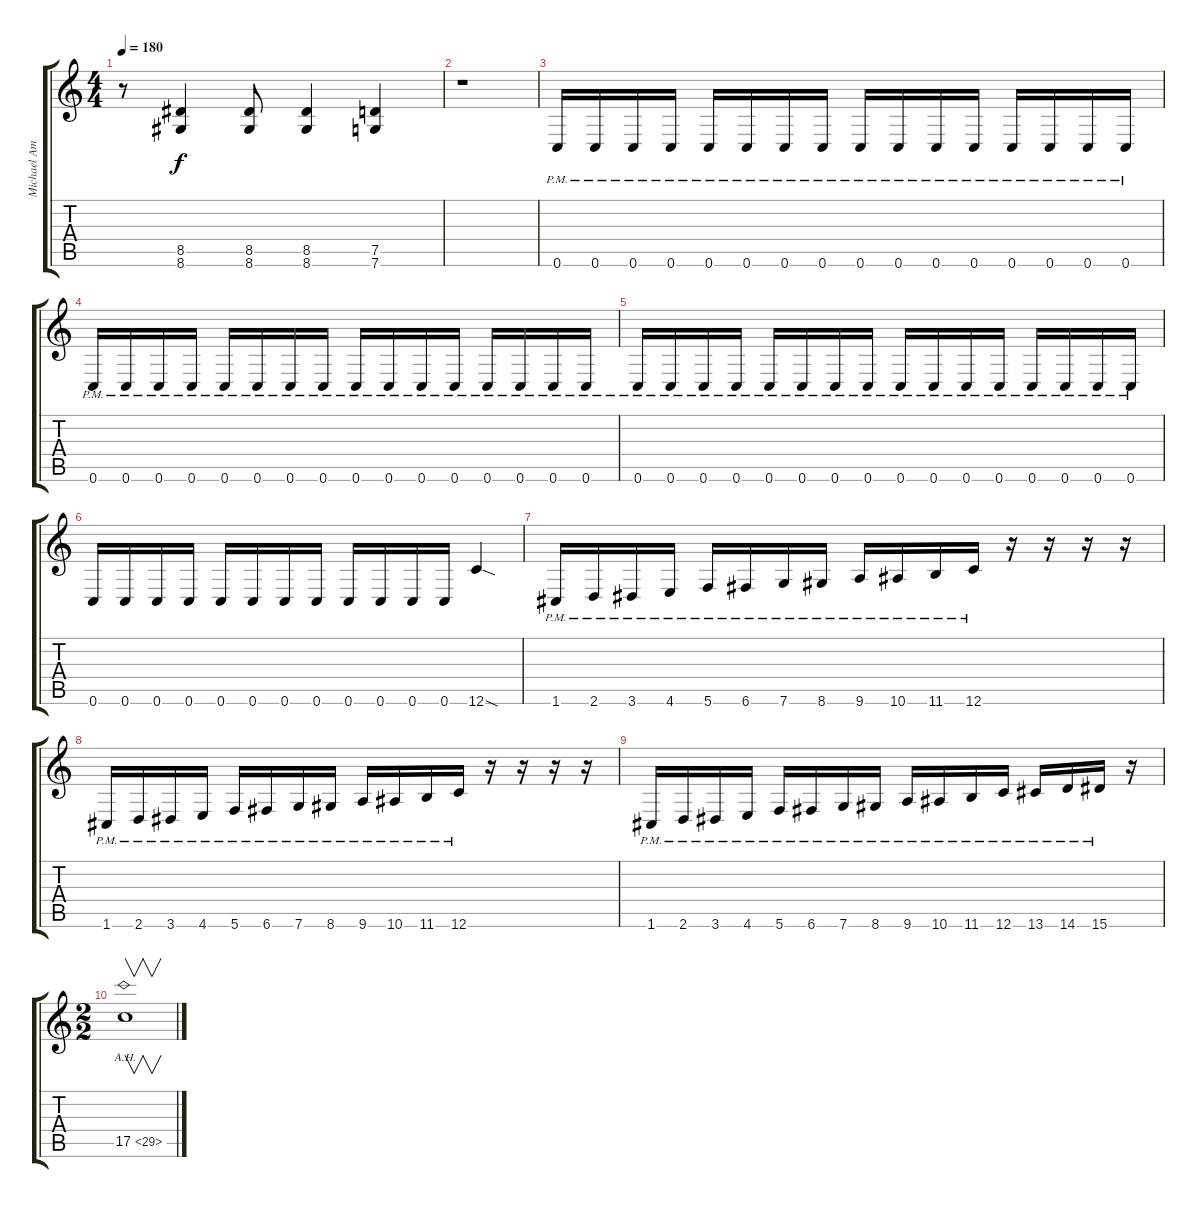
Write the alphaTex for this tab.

\track ("Michael Amott" "Michael Am") {instrument distortionguitar}
\staff {score tabs}
\tuning (D4 A3 F3 C3 G2 C2) {hide}
\ts (4 4)
\tempo 180
\clef g2
\ks c
r.8{dy f} (8.5 8.6).4 (8.5 8.6).8 (8.5 8.6).4 (7.5 7.6).4 |
r.1 |
0.6{pm}.16 0.6{pm}.16 0.6{pm}.16 0.6{pm}.16 0.6{pm}.16 0.6{pm}.16 0.6{pm}.16 0.6{pm}.16 0.6{pm}.16 0.6{pm}.16 0.6{pm}.16 0.6{pm}.16 0.6{pm}.16 0.6{pm}.16 0.6{pm}.16 0.6{pm}.16 |
0.6{pm}.16 0.6{pm}.16 0.6{pm}.16 0.6{pm}.16 0.6{pm}.16 0.6{pm}.16 0.6{pm}.16 0.6{pm}.16 0.6{pm}.16 0.6{pm}.16 0.6{pm}.16 0.6{pm}.16 0.6{pm}.16 0.6{pm}.16 0.6{pm}.16 0.6{pm}.16 |
0.6{pm}.16 0.6{pm}.16 0.6{pm}.16 0.6{pm}.16 0.6{pm}.16 0.6{pm}.16 0.6{pm}.16 0.6{pm}.16 0.6{pm}.16 0.6{pm}.16 0.6{pm}.16 0.6{pm}.16 0.6{pm}.16 0.6{pm}.16 0.6{pm}.16 0.6{pm}.16 |
0.6.16 0.6.16 0.6.16 0.6.16 0.6.16 0.6.16 0.6.16 0.6.16 0.6.16 0.6.16 0.6.16 0.6.16 12.6{sod}.4 |
1.6{pm}.16 2.6{pm}.16 3.6{pm}.16 4.6{pm}.16 5.6{pm}.16 6.6{pm}.16 7.6{pm}.16 8.6{pm}.16 9.6{pm}.16 10.6{pm}.16 11.6{pm}.16 12.6{pm}.16 r.16 r.16 r.16 r.16 |
1.6{pm}.16 2.6{pm}.16 3.6{pm}.16 4.6{pm}.16 5.6{pm}.16 6.6{pm}.16 7.6{pm}.16 8.6{pm}.16 9.6{pm}.16 10.6{pm}.16 11.6{pm}.16 12.6{pm}.16 r.16 r.16 r.16 r.16 |
1.6{pm}.16 2.6{pm}.16 3.6{pm}.16 4.6{pm}.16 5.6{pm}.16 6.6{pm}.16 7.6{pm}.16 8.6{pm}.16 9.6{pm}.16 10.6{pm}.16 11.6{pm}.16 12.6{pm}.16 13.6{pm}.16 14.6{pm}.16 15.6{pm}.16 r.16 |
\ts (2 2)
17.5{ah 12}.1{v}
